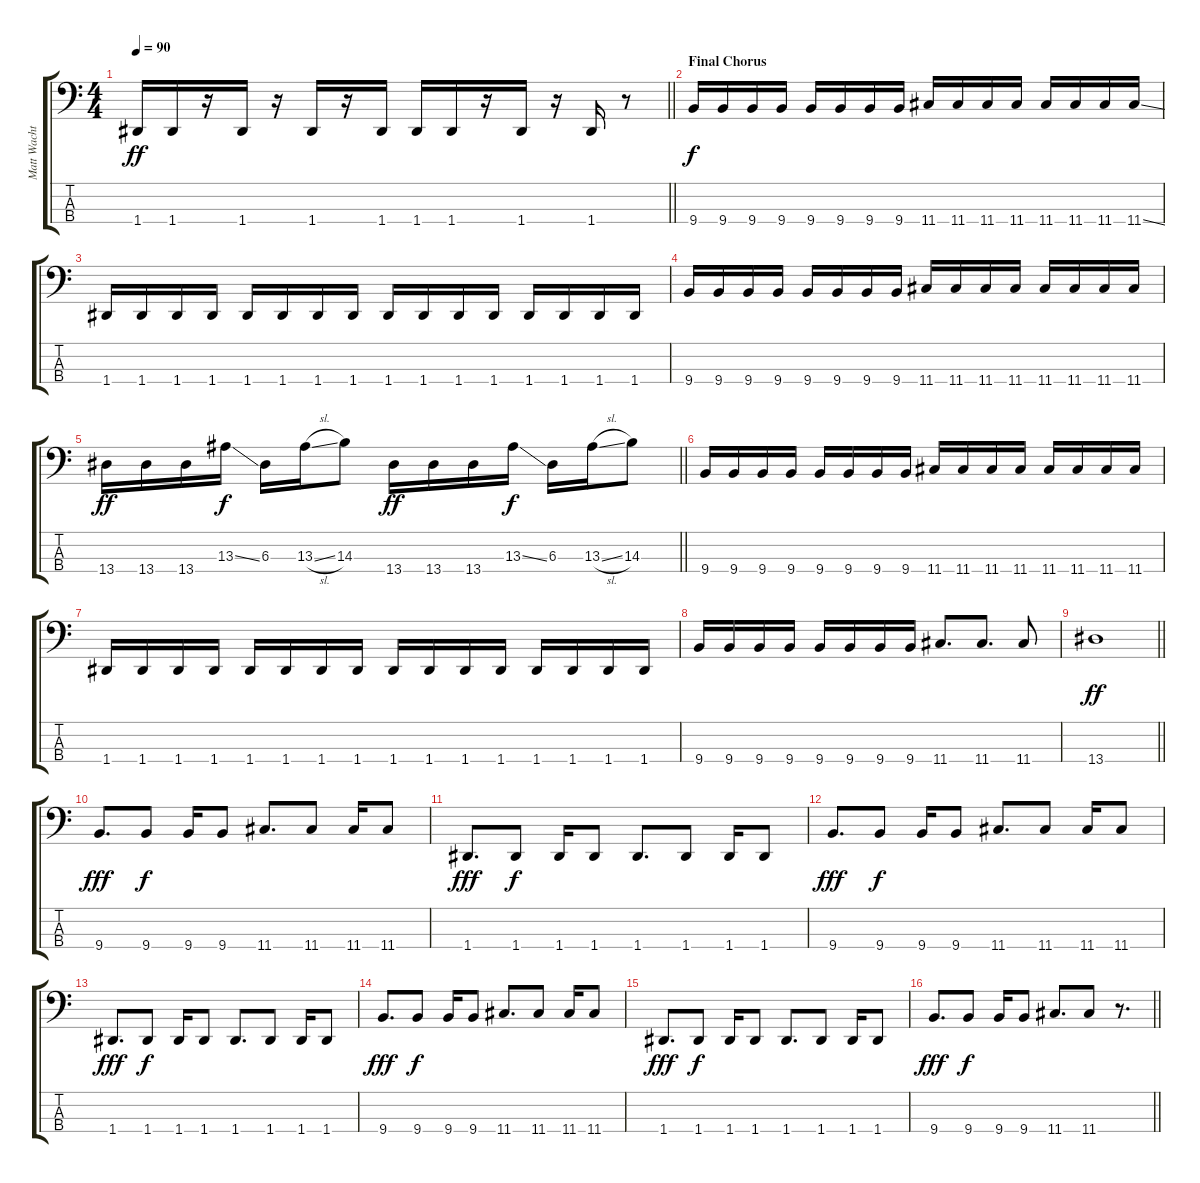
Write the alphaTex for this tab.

\track ("Matt Wachter - Bass" "Matt Wacht") {instrument electricbassfinger}
\staff {score tabs}
\tuning (G2 D2 A1 D1) {hide}
\ts (4 4)
\tempo 90
\clef f4
\barLineRight lightlight
\ks c
1.4.16{dy ff} 1.4.16 r.16 1.4.16 r.16 1.4.16 r.16 1.4.16 1.4.16 1.4.16 r.16 1.4.16 r.16 1.4.16 r.8 |
\section ("" "Final Chorus")
9.4.16{dy f} 9.4.16 9.4.16 9.4.16 9.4.16 9.4.16 9.4.16 9.4.16 11.4.16 11.4.16 11.4.16 11.4.16 11.4.16 11.4.16 11.4.16 11.4{ss}.16 |
1.4.16 1.4.16 1.4.16 1.4.16 1.4.16 1.4.16 1.4.16 1.4.16 1.4.16 1.4.16 1.4.16 1.4.16 1.4.16 1.4.16 1.4.16 1.4.16 |
9.4.16 9.4.16 9.4.16 9.4.16 9.4.16 9.4.16 9.4.16 9.4.16 11.4.16 11.4.16 11.4.16 11.4.16 11.4.16 11.4.16 11.4.16 11.4.16 |
\barLineRight lightlight
13.4.16{dy ff} 13.4.16 13.4.16 13.3{ss}.16{dy f} 6.3.16 13.3{sl}.16 14.3.8 13.4.16{dy ff} 13.4.16 13.4.16 13.3{ss}.16{dy f} 6.3.16 13.3{sl}.16 14.3.8 |
9.4.16 9.4.16 9.4.16 9.4.16 9.4.16 9.4.16 9.4.16 9.4.16 11.4.16 11.4.16 11.4.16 11.4.16 11.4.16 11.4.16 11.4.16 11.4.16 |
1.4.16 1.4.16 1.4.16 1.4.16 1.4.16 1.4.16 1.4.16 1.4.16 1.4.16 1.4.16 1.4.16 1.4.16 1.4.16 1.4.16 1.4.16 1.4.16 |
9.4.16 9.4.16 9.4.16 9.4.16 9.4.16 9.4.16 9.4.16 9.4.16 11.4.8{d} 11.4.8{d} 11.4.8 |
\barLineRight lightlight
13.4.1{dy ff} |
\section ("" "")
9.4.8{d dy fff} 9.4.8{dy f} 9.4.16 9.4.8 11.4.8{d} 11.4.8 11.4.16 11.4.8 |
1.4.8{d dy fff} 1.4.8{dy f} 1.4.16 1.4.8 1.4.8{d} 1.4.8 1.4.16 1.4.8 |
9.4.8{d dy fff} 9.4.8{dy f} 9.4.16 9.4.8 11.4.8{d} 11.4.8 11.4.16 11.4.8 |
1.4.8{d dy fff} 1.4.8{dy f} 1.4.16 1.4.8 1.4.8{d} 1.4.8 1.4.16 1.4.8 |
9.4.8{d dy fff} 9.4.8{dy f} 9.4.16 9.4.8 11.4.8{d} 11.4.8 11.4.16 11.4.8 |
1.4.8{d dy fff} 1.4.8{dy f} 1.4.16 1.4.8 1.4.8{d} 1.4.8 1.4.16 1.4.8 |
\barLineRight lightlight
9.4.8{d dy fff} 9.4.8{dy f} 9.4.16 9.4.8 11.4.8{d} 11.4.8 r.8{d}
